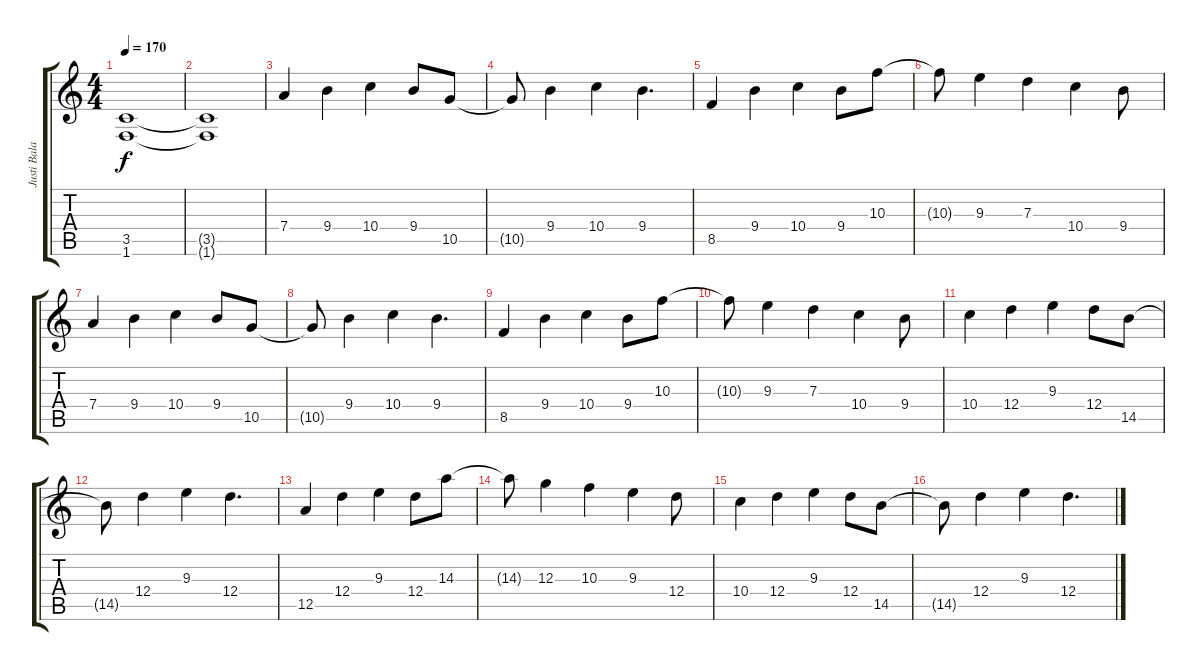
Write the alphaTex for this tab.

\track ("Justi Bala" "Justi Bala") {instrument distortionguitar}
\staff {score tabs}
\tuning (E4 B3 G3 D3 A2 E2) {hide}
\ts (4 4)
\tempo 170
\clef g2
\ks c
(3.5 1.6).1{dy f} |
(3.5{t} 1.6{t}).1 |
7.4.4 9.4.4 10.4.4 9.4.8 10.5.8 |
10.5{t}.8 9.4.4 10.4.4 9.4.4{d} |
8.5.4 9.4.4 10.4.4 9.4.8 10.3.8 |
10.3{t}.8 9.3.4 7.3.4 10.4.4 9.4.8 |
7.4.4 9.4.4 10.4.4 9.4.8 10.5.8 |
10.5{t}.8 9.4.4 10.4.4 9.4.4{d} |
8.5.4 9.4.4 10.4.4 9.4.8 10.3.8 |
10.3{t}.8 9.3.4 7.3.4 10.4.4 9.4.8 |
10.4.4 12.4.4 9.3.4 12.4.8 14.5.8 |
14.5{t}.8 12.4.4 9.3.4 12.4.4{d} |
12.5.4 12.4.4 9.3.4 12.4.8 14.3.8 |
14.3{t}.8 12.3.4 10.3.4 9.3.4 12.4.8 |
10.4.4 12.4.4 9.3.4 12.4.8 14.5.8 |
14.5{t}.8 12.4.4 9.3.4 12.4.4{d}
